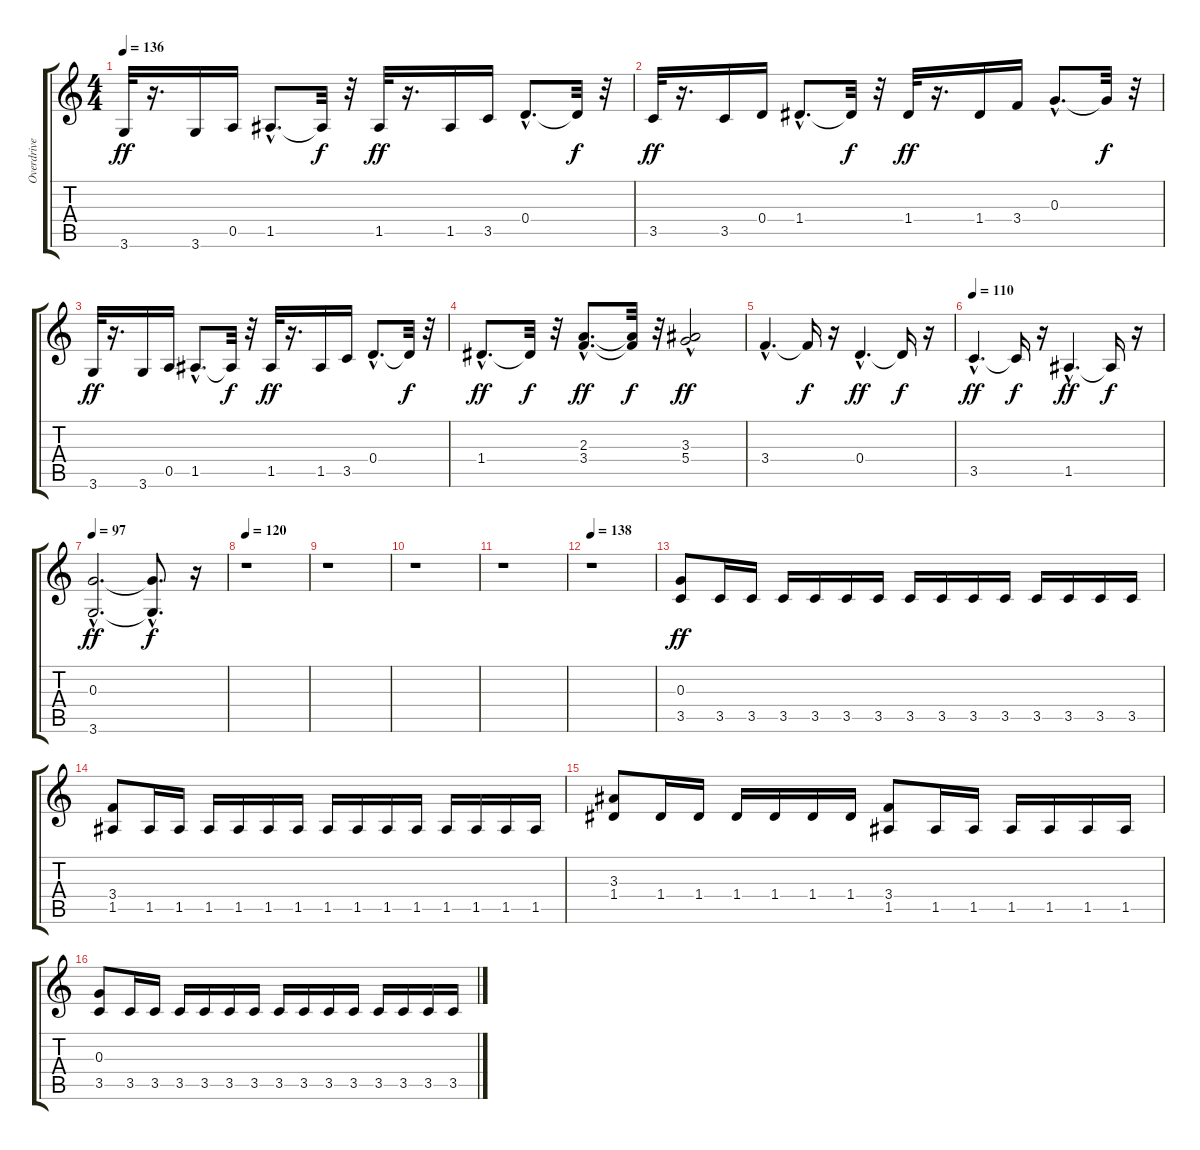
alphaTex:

\track ("Overdrive guitar -1" "Overdrive ") {instrument distortionguitar}
\staff {score tabs}
\tuning (E4 B3 G3 D3 A2 E2) {hide}
\ts (4 4)
\tempo 136
\clef g2
\ks c
3.6.32{dy ff} r.16{d} 3.6.16 0.5.16 1.5{hac}.8{d} 1.5{t}.32{dy f} r.32 1.5.32{dy ff} r.16{d} 1.5.16 3.5.16 0.4{hac}.8{d} 0.4{t}.32{dy f} r.32 |
3.5.32{dy ff} r.16{d} 3.5.16 0.4.16 1.4{hac}.8{d} 1.4{t}.32{dy f} r.32 1.4.32{dy ff} r.16{d} 1.4.16 3.4.16 0.3{hac}.8{d} 0.3{t}.32{dy f} r.32 |
3.6.32{dy ff} r.16{d} 3.6.16 0.5.16 1.5{hac}.8{d} 1.5{t}.32{dy f} r.32 1.5.32{dy ff} r.16{d} 1.5.16 3.5.16 0.4{hac}.8{d} 0.4{t}.32{dy f} r.32 |
1.4{hac}.8{d dy ff} 1.4{t}.32{dy f} r.32 (2.3{hac} 3.4{hac}).8{d dy ff} (2.3{t} 3.4{t}).32{dy f} r.32 (3.3 5.4{hac}).2{dy ff} |
3.4{hac}.4{d} 3.4{t}.16{dy f} r.16 0.4{hac}.4{d dy ff} 0.4{t}.16{dy f} r.16 |
\tempo 110
3.5{hac}.4{d dy ff} 3.5{t}.16{dy f} r.16 1.5{hac}.4{d dy ff} 1.5{t}.16{dy f} r.16 |
\tempo 97
(0.3{hac} 3.6{hac}).2{d dy ff} (0.3{hac t} 3.6{hac t}).8{d dy f} r.16 |
\tempo 120
r.1 |
r.1 |
r.1 |
r.1 |
\tempo 138
r.1 |
(0.3 3.5).8{dy ff} 3.5.16 3.5.16 3.5.16 3.5.16 3.5.16 3.5.16 3.5.16 3.5.16 3.5.16 3.5.16 3.5.16 3.5.16 3.5.16 3.5.16 |
(3.4 1.5).8 1.5.16 1.5.16 1.5.16 1.5.16 1.5.16 1.5.16 1.5.16 1.5.16 1.5.16 1.5.16 1.5.16 1.5.16 1.5.16 1.5.16 |
(3.3 1.4).8 1.4.16 1.4.16 1.4.16 1.4.16 1.4.16 1.4.16 (3.4 1.5).8 1.5.16 1.5.16 1.5.16 1.5.16 1.5.16 1.5.16 |
(0.3 3.5).8 3.5.16 3.5.16 3.5.16 3.5.16 3.5.16 3.5.16 3.5.16 3.5.16 3.5.16 3.5.16 3.5.16 3.5.16 3.5.16 3.5.16
